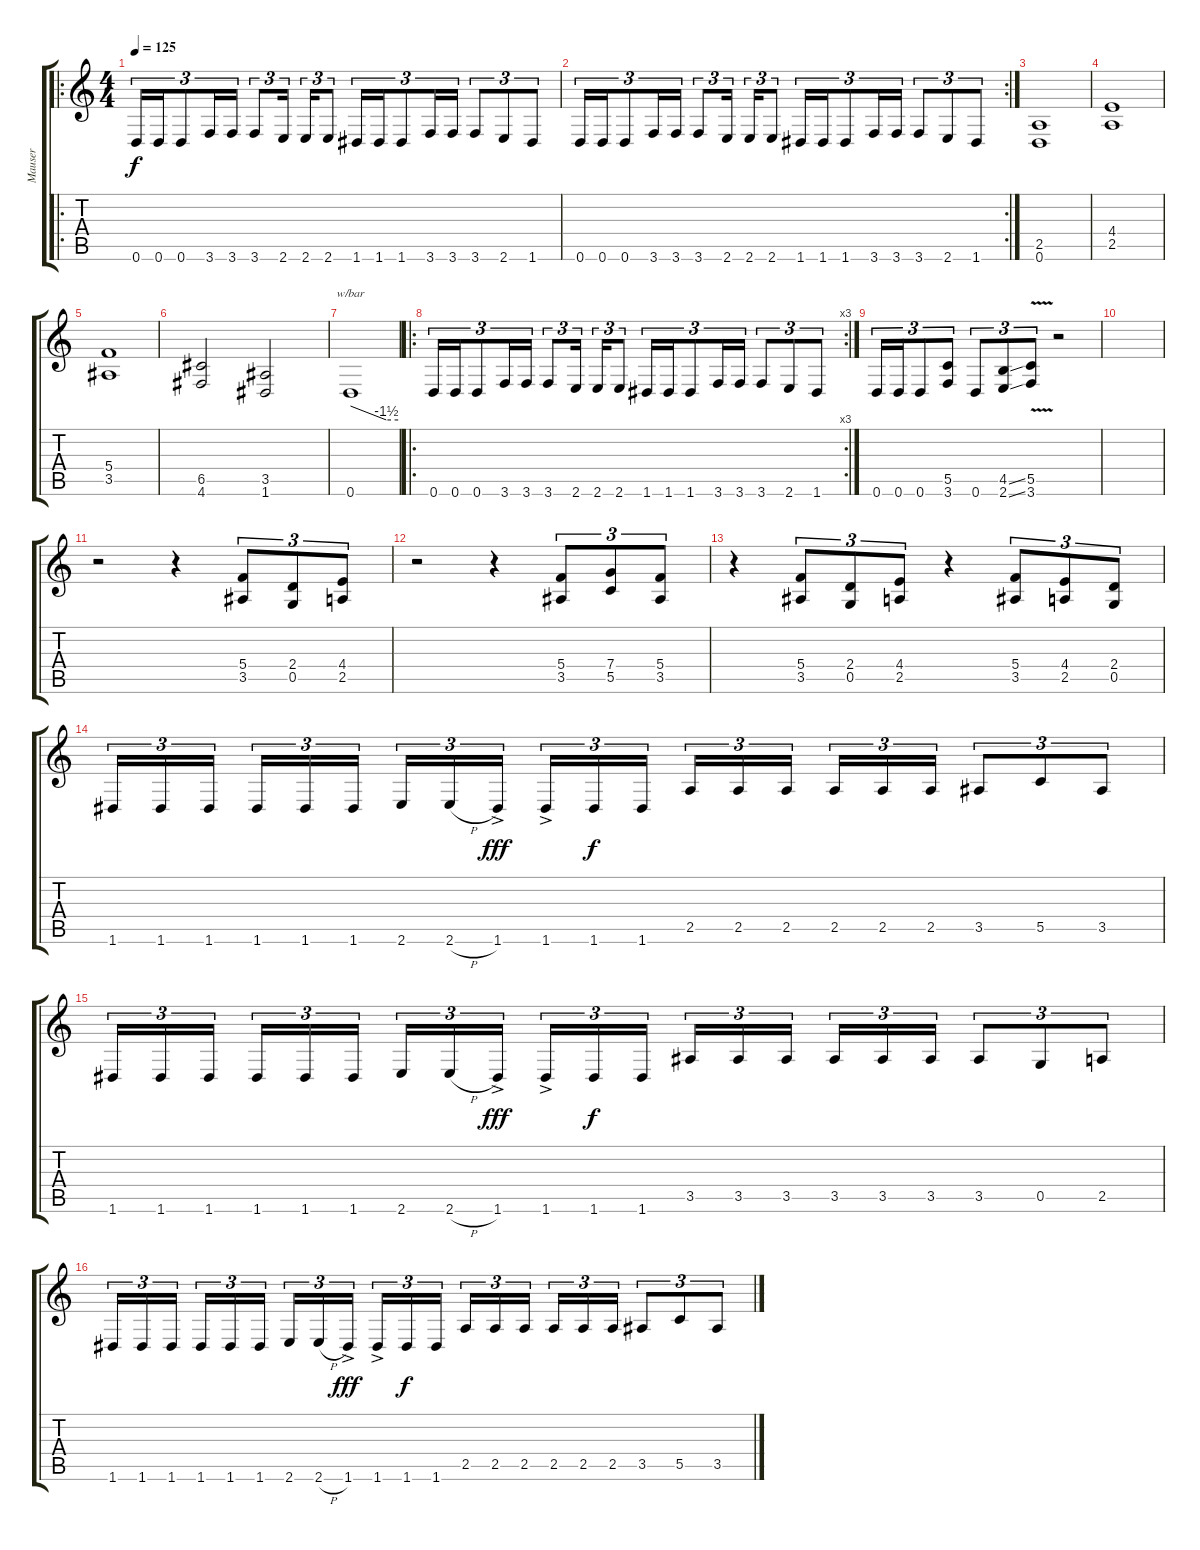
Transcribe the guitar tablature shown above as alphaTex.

\track ("Mauser" "Mauser") {instrument distortionguitar}
\staff {score tabs}
\tuning (D4 A3 F3 C3 G2 D2) {hide}
\ro
\ts (4 4)
\tempo 125
\clef g2
\ks c
0.6.16{tu (3 2) dy f} 0.6.16{tu (3 2)} 0.6.8{tu (3 2)} 3.6.16{tu (3 2)} 3.6.16{tu (3 2)} 3.6.8{tu (3 2)} 2.6.16{tu (3 2)} 2.6.16{tu (3 2)} 2.6.8{tu (3 2)} 1.6.16{tu (3 2)} 1.6.16{tu (3 2)} 1.6.8{tu (3 2)} 3.6.16{tu (3 2)} 3.6.16{tu (3 2)} 3.6.8{tu (3 2)} 2.6.8{tu (3 2)} 1.6.8{tu (3 2)} |
\rc 2
0.6.16{tu (3 2)} 0.6.16{tu (3 2)} 0.6.8{tu (3 2)} 3.6.16{tu (3 2)} 3.6.16{tu (3 2)} 3.6.8{tu (3 2)} 2.6.16{tu (3 2)} 2.6.16{tu (3 2)} 2.6.8{tu (3 2)} 1.6.16{tu (3 2)} 1.6.16{tu (3 2)} 1.6.8{tu (3 2)} 3.6.16{tu (3 2)} 3.6.16{tu (3 2)} 3.6.8{tu (3 2)} 2.6.8{tu (3 2)} 1.6.8{tu (3 2)} |
(2.5 0.6).1 |
(4.4 2.5).1 |
(5.4 3.5).1 |
(6.5 4.6).2 (3.5 1.6).2 |
0.6.1{tbe (custom default 0 0 45 -6 60 -6)} |
\ro
\rc 3
0.6.16{tu (3 2)} 0.6.16{tu (3 2)} 0.6.8{tu (3 2)} 3.6.16{tu (3 2)} 3.6.16{tu (3 2)} 3.6.8{tu (3 2)} 2.6.16{tu (3 2)} 2.6.16{tu (3 2)} 2.6.8{tu (3 2)} 1.6.16{tu (3 2)} 1.6.16{tu (3 2)} 1.6.8{tu (3 2)} 3.6.16{tu (3 2)} 3.6.16{tu (3 2)} 3.6.8{tu (3 2)} 2.6.8{tu (3 2)} 1.6.8{tu (3 2)} |
0.6.16{tu (3 2)} 0.6.16{tu (3 2)} 0.6.8{tu (3 2)} (5.5 3.6).8{tu (3 2)} 0.6.8{tu (3 2)} (4.5{ss} 2.6{ss}).8{tu (3 2)} (5.5{v} 3.6{v}).8{tu (3 2)} r.2 |
|
r.2 r.4 (5.4 3.5).8{tu (3 2)} (2.4 0.5).8{tu (3 2)} (4.4 2.5).8{tu (3 2)} |
r.2 r.4 (5.4 3.5).8{tu (3 2)} (7.4 5.5).8{tu (3 2)} (5.4 3.5).8{tu (3 2)} |
r.4 (5.4 3.5).8{tu (3 2)} (2.4 0.5).8{tu (3 2)} (4.4 2.5).8{tu (3 2)} r.4 (5.4 3.5).8{tu (3 2)} (4.4 2.5).8{tu (3 2)} (2.4 0.5).8{tu (3 2)} |
1.6.16{tu (3 2)} 1.6.16{tu (3 2)} 1.6.16{tu (3 2)} 1.6.16{tu (3 2)} 1.6.16{tu (3 2)} 1.6.16{tu (3 2)} 2.6.16{tu (3 2)} 2.6{h}.16{tu (3 2)} 1.6{ac}.16{tu (3 2) dy fff} 1.6{ac}.16{tu (3 2)} 1.6.16{tu (3 2) dy f} 1.6.16{tu (3 2)} 2.5.16{tu (3 2)} 2.5.16{tu (3 2)} 2.5.16{tu (3 2)} 2.5.16{tu (3 2)} 2.5.16{tu (3 2)} 2.5.16{tu (3 2)} 3.5.8{tu (3 2)} 5.5.8{tu (3 2)} 3.5.8{tu (3 2)} |
1.6.16{tu (3 2)} 1.6.16{tu (3 2)} 1.6.16{tu (3 2)} 1.6.16{tu (3 2)} 1.6.16{tu (3 2)} 1.6.16{tu (3 2)} 2.6.16{tu (3 2)} 2.6{h}.16{tu (3 2)} 1.6{ac}.16{tu (3 2) dy fff} 1.6{ac}.16{tu (3 2)} 1.6.16{tu (3 2) dy f} 1.6.16{tu (3 2)} 3.5.16{tu (3 2)} 3.5.16{tu (3 2)} 3.5.16{tu (3 2)} 3.5.16{tu (3 2)} 3.5.16{tu (3 2)} 3.5.16{tu (3 2)} 3.5.8{tu (3 2)} 0.5.8{tu (3 2)} 2.5.8{tu (3 2)} |
1.6.16{tu (3 2)} 1.6.16{tu (3 2)} 1.6.16{tu (3 2)} 1.6.16{tu (3 2)} 1.6.16{tu (3 2)} 1.6.16{tu (3 2)} 2.6.16{tu (3 2)} 2.6{h}.16{tu (3 2)} 1.6{ac}.16{tu (3 2) dy fff} 1.6{ac}.16{tu (3 2)} 1.6.16{tu (3 2) dy f} 1.6.16{tu (3 2)} 2.5.16{tu (3 2)} 2.5.16{tu (3 2)} 2.5.16{tu (3 2)} 2.5.16{tu (3 2)} 2.5.16{tu (3 2)} 2.5.16{tu (3 2)} 3.5.8{tu (3 2)} 5.5.8{tu (3 2)} 3.5.8{tu (3 2)}
